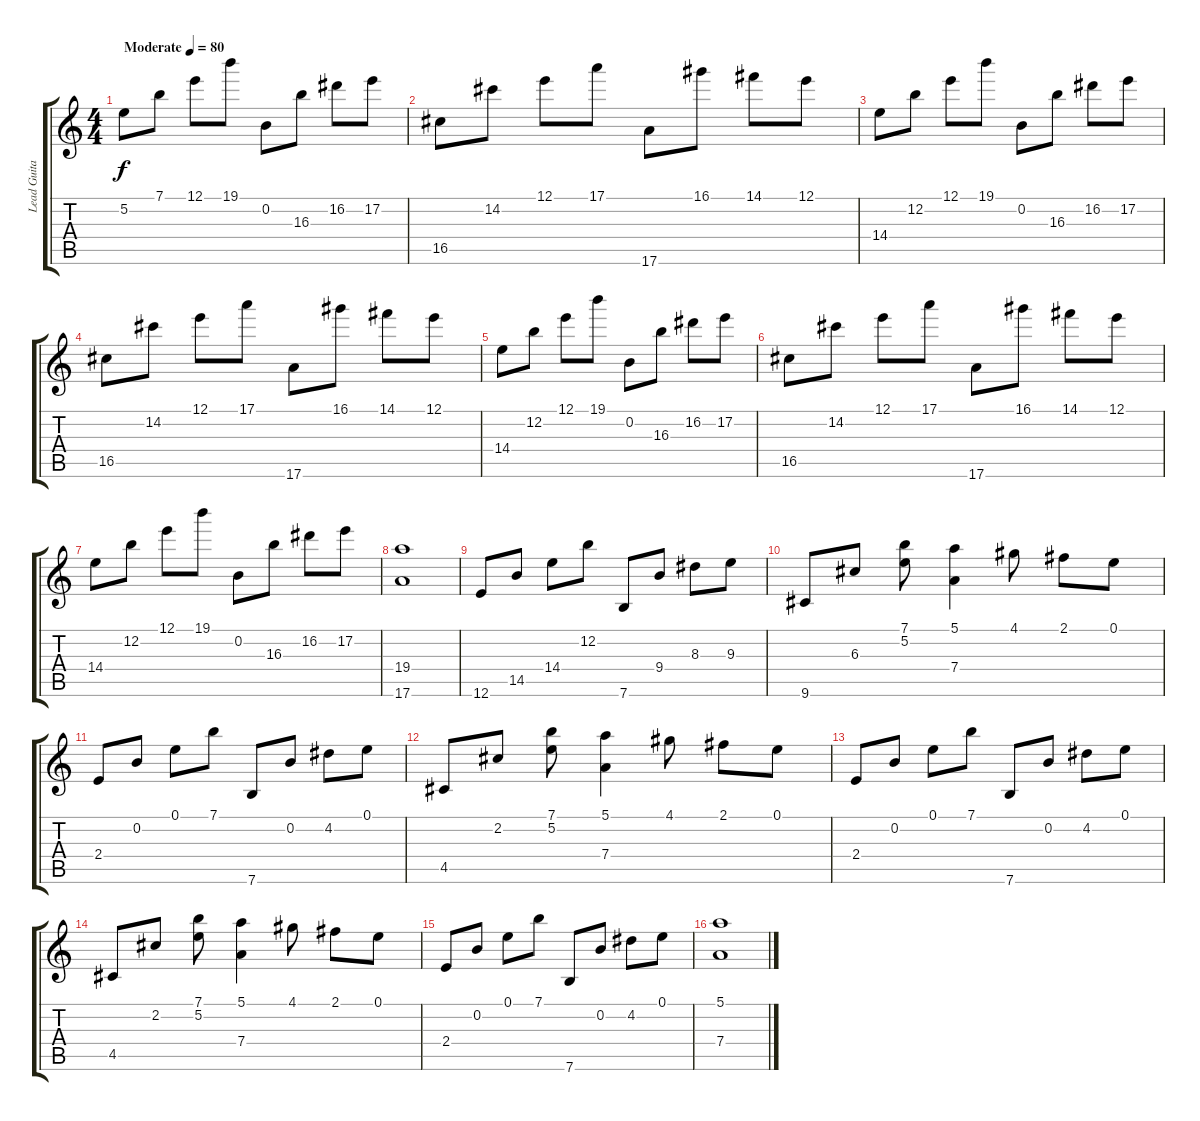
\track ("Lead Guitar" "Lead Guita") {instrument acousticguitarsteel}
\staff {score tabs}
\tuning (E4 B3 G3 D3 A2 E2) {hide}
\ts (4 4)
\tempo (80 "Moderate")
\clef g2
\ks c
5.2.8{dy f instrument acousticguitarsteel} 7.1.8 12.1.8 19.1.8 0.2.8 16.3.8 16.2.8 17.2.8 |
16.5.8 14.2.8 12.1.8 17.1.8 17.6.8 16.1.8 14.1.8 12.1.8 |
14.4.8 12.2.8 12.1.8 19.1.8 0.2.8 16.3.8 16.2.8 17.2.8 |
16.5.8 14.2.8 12.1.8 17.1.8 17.6.8 16.1.8 14.1.8 12.1.8 |
14.4.8 12.2.8 12.1.8 19.1.8 0.2.8 16.3.8 16.2.8 17.2.8 |
16.5.8 14.2.8 12.1.8 17.1.8 17.6.8 16.1.8 14.1.8 12.1.8 |
14.4.8 12.2.8 12.1.8 19.1.8 0.2.8 16.3.8 16.2.8 17.2.8 |
(19.4 17.6).1 |
12.6.8 14.5.8 14.4.8 12.2.8 7.6.8 9.4.8 8.3.8 9.3.8 |
9.6.8 6.3.8 (7.1 5.2).8 (5.1 7.4).4 4.1.8 2.1.8 0.1.8 |
2.4.8 0.2.8 0.1.8 7.1.8 7.6.8 0.2.8 4.2.8 0.1.8 |
4.5.8 2.2.8 (7.1 5.2).8 (5.1 7.4).4 4.1.8 2.1.8 0.1.8 |
2.4.8 0.2.8 0.1.8 7.1.8 7.6.8 0.2.8 4.2.8 0.1.8 |
4.5.8 2.2.8 (7.1 5.2).8 (5.1 7.4).4 4.1.8 2.1.8 0.1.8 |
2.4.8 0.2.8 0.1.8 7.1.8 7.6.8 0.2.8 4.2.8 0.1.8 |
(5.1 7.4).1
